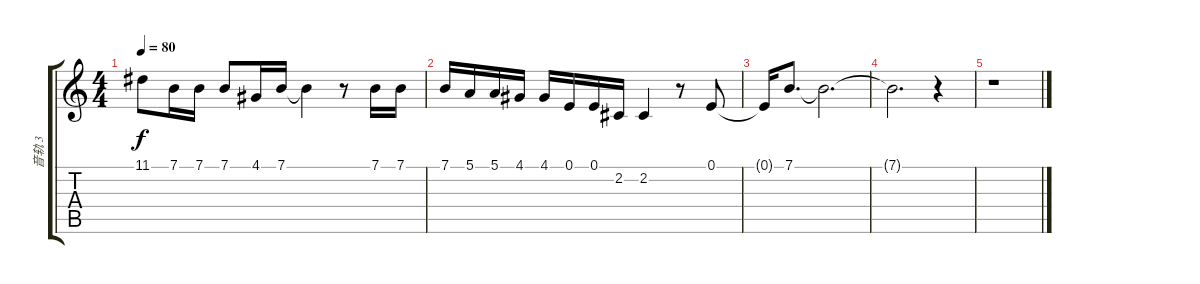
\track ("音轨 3" "音轨 3") {instrument tenorsax}
\staff {score tabs}
\tuning (E4 B3 G3 D3 A2 E2) {hide}
\ts (4 4)
\tempo 80
\clef g2
\ks c
11.1.8{dy f} 7.1.16 7.1.16 7.1.8 4.1.16 7.1.16 7.1{t}.4 r.8 7.1.16 7.1.16 |
7.1.16 5.1.16 5.1.16 4.1.16 4.1.16 0.1.16 0.1.16 2.2.16 2.2.4 r.8 0.1.8 |
0.1{t}.16 7.1.8{d} 7.1{t}.2{d} |
7.1{t}.2{d} r.4 |
r.1
